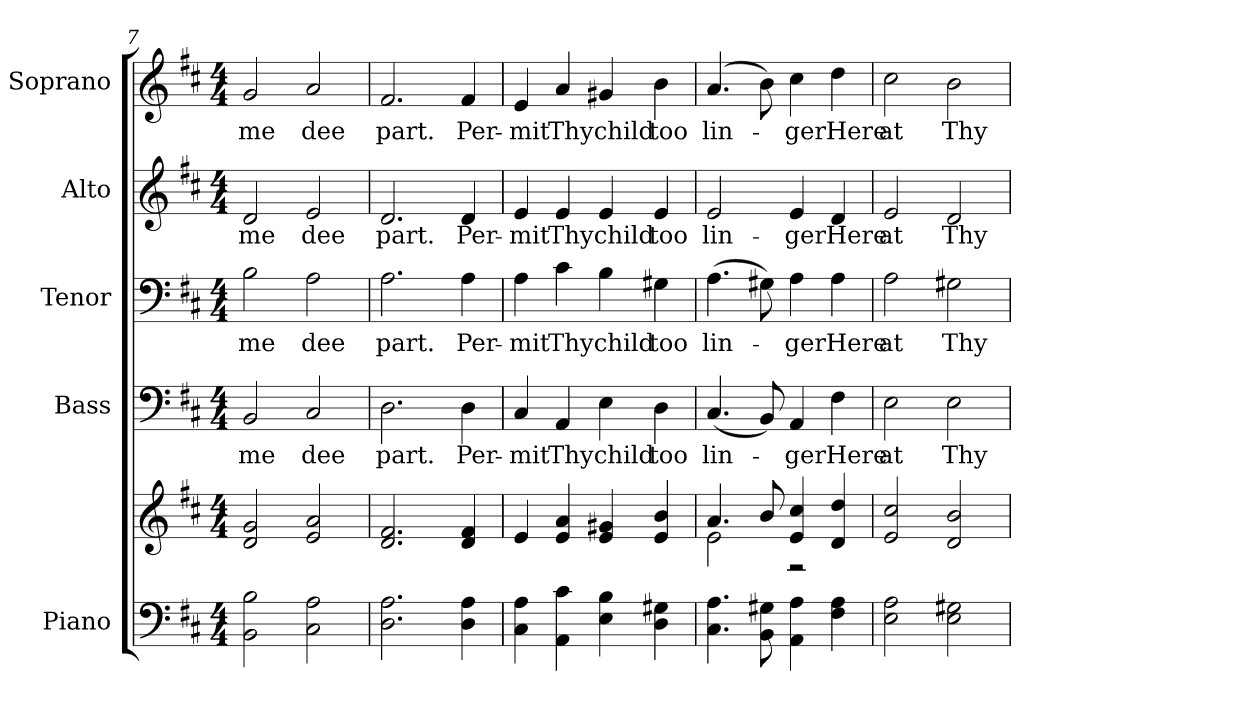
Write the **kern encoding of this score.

**kern	**kern	**kern	**text	**kern	**text	**kern	**text	**kern	**text
*part5	*part5	*part4	*part4	*part3	*part3	*part2	*part2	*part1	*part1
*staff6	*staff5	*staff4	*staff4	*staff3	*staff3	*staff2	*staff2	*staff1	*staff1
*I"Piano	*	*I"Bass	*	*I"Tenor	*	*I"Alto	*	*I"Soprano	*
*I'Pno.	*	*I'B.	*	*I'T.	*	*I'A.	*	*I'S.	*
*clefF4	*clefG2	*clefF4	*	*clefF4	*	*clefG2	*	*clefG2	*
*k[f#c#]	*k[f#c#]	*k[f#c#]	*	*k[f#c#]	*	*k[f#c#]	*	*k[f#c#]	*
*D:	*D:	*D:	*	*D:	*	*D:	*	*D:	*
*M4/4	*M4/4	*M4/4	*	*M4/4	*	*M4/4	*	*M4/4	*
=7	=7	=7	=7	=7	=7	=7	=7	=7	=7
!	!	!	!LO:LY:b:color=#000000	!	!	!	!	!	!
!	!	!	!	!	!LO:LY:b:color=#000000	!	!	!	!
!	!	!	!	!	!	!	!LO:LY:b:color=#000000	!	!
!	!	!	!	!	!	!	!	!	!LO:LY:b:color=#000000
2BBi\ 2Bi	2di/ 2gi	2BBi/	me	2Bi\	me	2di/	me	2gi/	me
!	!	!	!LO:LY:b:color=#000000	!	!	!	!	!	!
!	!	!	!	!	!LO:LY:b:color=#000000	!	!	!	!
!	!	!	!	!	!	!	!LO:LY:b:color=#000000	!	!
!	!	!	!	!	!	!	!	!	!LO:LY:b:color=#000000
2C#i\ 2Ai	2ei/ 2ai	2C#i/	dee	2Ai\	dee	2ei/	dee	2ai/	dee
=8	=8	=8	=8	=8	=8	=8	=8	=8	=8
!	!	!	!LO:LY:b:color=#000000	!	!	!	!	!	!
!	!	!	!	!	!LO:LY:b:color=#000000	!	!	!	!
!	!	!	!	!	!	!	!LO:LY:b:color=#000000	!	!
!	!	!	!	!	!	!	!	!	!LO:LY:b:color=#000000
2.Di\ 2.Ai	2.di/ 2.f#i	2.Di\	part.	2.Ai\	part.	2.di/	part.	2.f#i/	part.
!	!	!	!LO:LY:b:color=#000000	!	!	!	!	!	!
!	!	!	!	!	!LO:LY:b:color=#000000	!	!	!	!
!	!	!	!	!	!	!	!LO:LY:b:color=#000000	!	!
!	!	!	!	!	!	!	!	!	!LO:LY:b:color=#000000
4Di\ 4Ai	4di/ 4f#i	4Di\	Per-	4Ai\	Per-	4di/	Per-	4f#i/	Per-
!!LO:PB:g=z
=9	=9	=9	=9	=9	=9	=9	=9	=9	=9
!	!	!	!LO:LY:b:color=#000000	!	!	!	!	!	!
!	!	!	!	!	!LO:LY:b:color=#000000	!	!	!	!
!	!	!	!	!	!	!	!LO:LY:b:color=#000000	!	!
!	!	!	!	!	!	!	!	!	!LO:LY:b:color=#000000
4C#i\ 4Ai	4ei/	4C#i/	-mit	4Ai\	-mit	4ei/	-mit	4ei/	-mit
!	!	!	!LO:LY:b:color=#000000	!	!	!	!	!	!
!	!	!	!	!	!LO:LY:b:color=#000000	!	!	!	!
!	!	!	!	!	!	!	!LO:LY:b:color=#000000	!	!
!	!	!	!	!	!	!	!	!	!LO:LY:b:color=#000000
4AAi\ 4c#i	4ei/ 4ai	4AAi/	Thy	4c#i\	Thy	4ei/	Thy	4ai/	Thy
!	!	!	!LO:LY:b:color=#000000	!	!	!	!	!	!
!	!	!	!	!	!LO:LY:b:color=#000000	!	!	!	!
!	!	!	!	!	!	!	!LO:LY:b:color=#000000	!	!
!	!	!	!	!	!	!	!	!	!LO:LY:b:color=#000000
4Ei\ 4Bi	4ei/ 4g#Xi	4Ei\	child	4Bi\	child	4ei/	child	4g#Xi/	child
!	!	!	!LO:LY:b:color=#000000	!	!	!	!	!	!
!	!	!	!	!	!LO:LY:b:color=#000000	!	!	!	!
!	!	!	!	!	!	!	!LO:LY:b:color=#000000	!	!
!	!	!	!	!	!	!	!	!	!LO:LY:b:color=#000000
4Di\ 4G#Xi	4ei/ 4bi	4Di\	too	4G#Xi\	too	4ei/	too	4bi\	too
=10	=10	=10	=10	=10	=10	=10	=10	=10	=10
*	*^	*	*	*	*	*	*	*	*
!	!	!	!	!LO:LY:b:color=#000000	!	!	!	!	!	!
!	!	!	!	!	!	!LO:LY:b:color=#000000	!	!	!	!
!	!	!	!	!	!	!	!	!LO:LY:b:color=#000000	!	!
!	!	!	!	!	!	!	!	!	!	!LO:LY:b:color=#000000
4.C#i\ 4.Ai	4.ai/	2ei\	(4.C#i/	lin-	(4.Ai\	lin-	2ei/	lin-	(4.ai/	lin-
8BBi\ 8G#Xi	8bi/	.	8BBi/)	.	8G#Xi\)	.	.	.	8bi\)	.
!	!	!	!	!LO:LY:b:color=#000000	!	!	!	!	!	!
!	!	!	!	!	!	!LO:LY:b:color=#000000	!	!	!	!
!	!	!	!	!	!	!	!	!LO:LY:b:color=#000000	!	!
!	!	!	!	!	!	!	!	!	!	!LO:LY:b:color=#000000
4AAi\ 4Ai	4ei/ 4cc#i	2r	4AAi/	-ger	4Ai\	-ger	4ei/	-ger	4cc#i\	-ger
!	!	!	!	!LO:LY:b:color=#000000	!	!	!	!	!	!
!	!	!	!	!	!	!LO:LY:b:color=#000000	!	!	!	!
!	!	!	!	!	!	!	!	!LO:LY:b:color=#000000	!	!
!	!	!	!	!	!	!	!	!	!	!LO:LY:b:color=#000000
4F#i\ 4Ai	4di/ 4ddi	.	4F#i\	Here	4Ai\	Here	4di/	Here	4ddi\	Here
*	*v	*v	*	*	*	*	*	*	*	*
=11	=11	=11	=11	=11	=11	=11	=11	=11	=11
!	!	!	!LO:LY:b:color=#000000	!	!	!	!	!	!
!	!	!	!	!	!LO:LY:b:color=#000000	!	!	!	!
!	!	!	!	!	!	!	!LO:LY:b:color=#000000	!	!
!	!	!	!	!	!	!	!	!	!LO:LY:b:color=#000000
2Ei\ 2Ai	2ei/ 2cc#i	2Ei\	at	2Ai\	at	2ei/	at	2cc#i\	at
!	!	!	!LO:LY:b:color=#000000	!	!	!	!	!	!
!	!	!	!	!	!LO:LY:b:color=#000000	!	!	!	!
!	!	!	!	!	!	!	!LO:LY:b:color=#000000	!	!
!	!	!	!	!	!	!	!	!	!LO:LY:b:color=#000000
2Ei\ 2G#Xi	2di/ 2bi	2Ei\	Thy	2G#Xi\	Thy	2di/	Thy	2bi\	Thy
=	=	=	=	=	=	=	=	=	=
*-	*-	*-	*-	*-	*-	*-	*-	*-	*-
